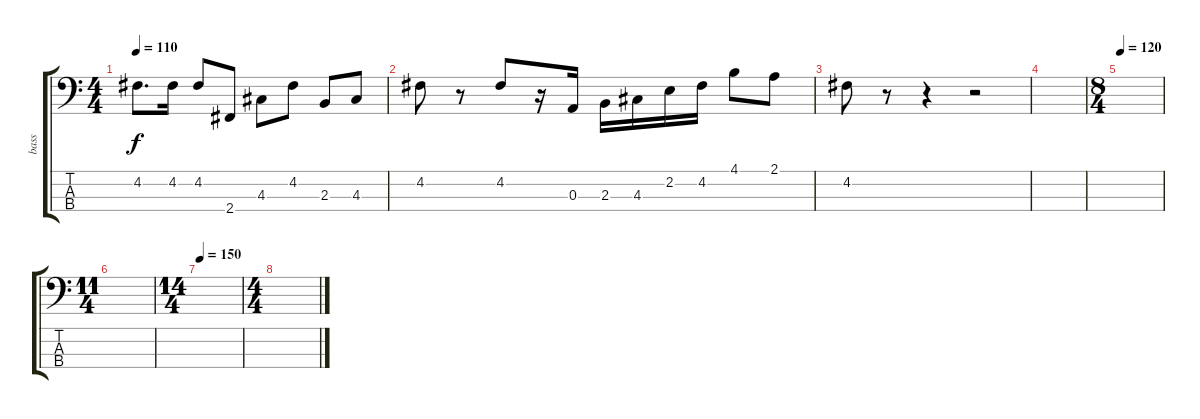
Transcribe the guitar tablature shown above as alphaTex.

\track ("bass" "bass") {instrument electricbassfinger}
\staff {score tabs}
\tuning (G2 D2 A1 E1) {hide}
\ts (4 4)
\tempo 110
\clef f4
\ks c
4.2.8{d dy f} 4.2.16 4.2.8 2.4.8 4.3.8 4.2.8 2.3.8 4.3.8 |
4.2.8 r.8 4.2.8 r.16 0.3.16 2.3.16 4.3.16 2.2.16 4.2.16 4.1.8 2.1.8 |
4.2.8 r.8 r.4 r.2 |
|
\ts (8 4)
\tempo 120
|
\ts (11 4)
|
\ts (14 4)
\tempo 150
|
\ts (4 4)
